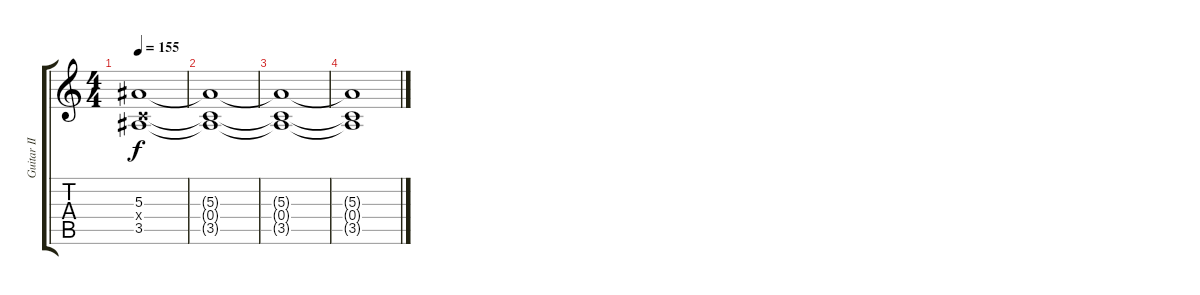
\track ("Guitar II" "Guitar II") {instrument distortionguitar}
\staff {score tabs}
\tuning (D4 A3 F3 C3 G2 C2) {hide}
\ts (4 4)
\tempo 155
\clef g2
\ks c
(5.3 0.4{x} 3.5).1{dy f} |
(5.3{t} 0.4{t} 3.5{t}).1 |
(5.3{t} 0.4{t} 3.5{t}).1 |
(5.3{t} 0.4{t} 3.5{t}).1
